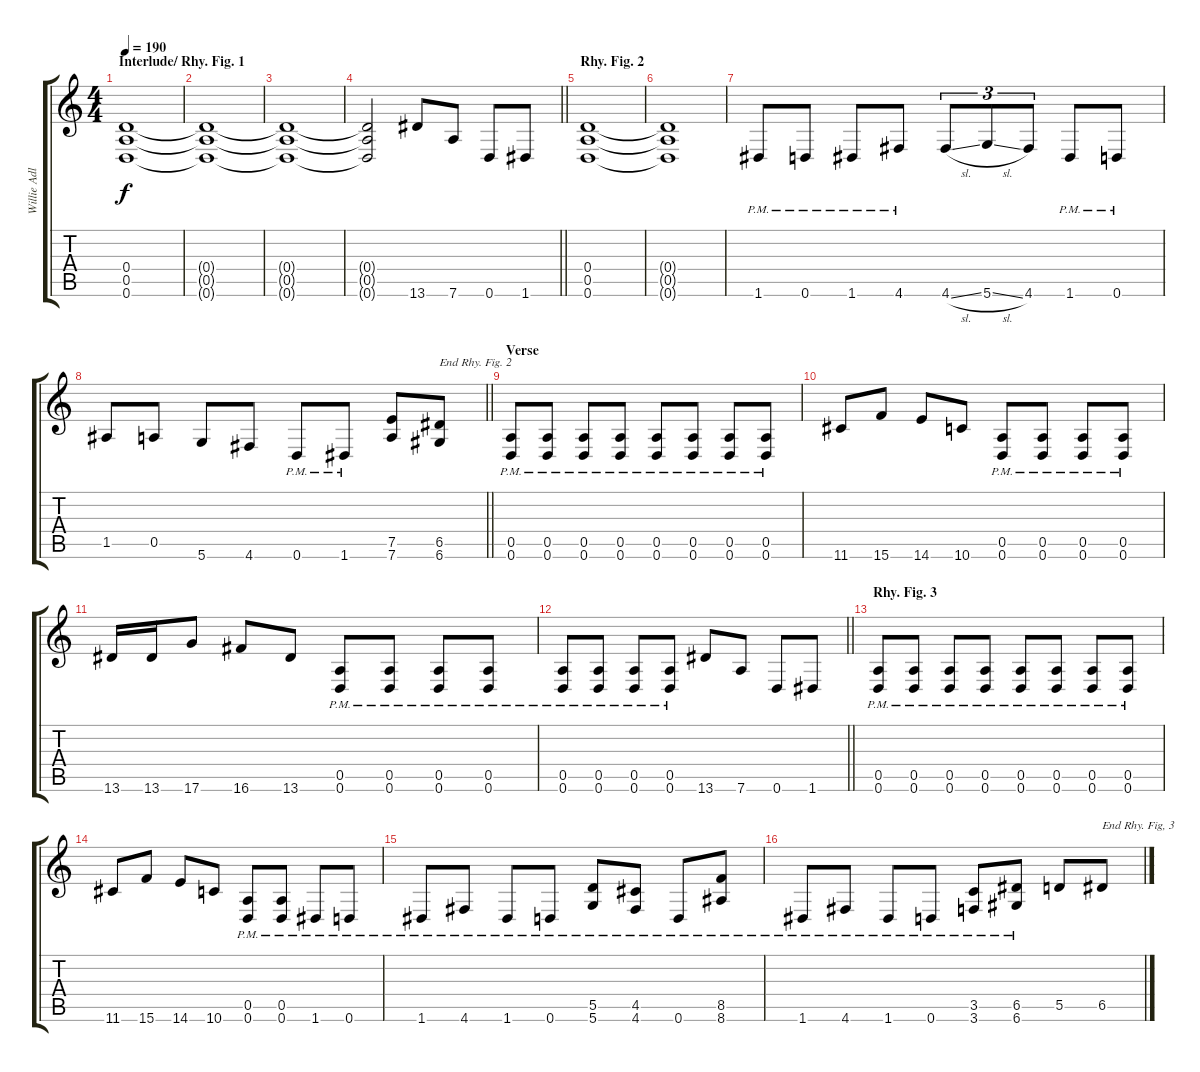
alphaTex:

\track ("Willie Adler" "Willie Adl") {instrument distortionguitar}
\staff {score tabs}
\tuning (E4 B3 G3 D3 A2 D2) {hide}
\ts (4 4)
\section ("" "Interlude/ Rhy. Fig. 1")
\tempo 190
\clef g2
\ks c
(0.4 0.5 0.6).1{dy f} |
(0.4{t} 0.5{t} 0.6{t}).1 |
(0.4{t} 0.5{t} 0.6{t}).1 |
\barLineRight lightlight
(0.4{t} 0.5{t} 0.6{t}).2 13.6.8 7.6.8 0.6.8 1.6.8 |
\section ("" "Rhy. Fig. 2")
(0.4 0.5 0.6).1 |
(0.4{t} 0.5{t} 0.6{t}).1 |
1.6{pm}.8 0.6{pm}.8 1.6{pm}.8 4.6{pm}.8 4.6{sl}.8{tu (3 2)} 5.6{sl}.8{tu (3 2)} 4.6.8{tu (3 2)} 1.6{pm}.8 0.6{pm}.8 |
\barLineRight lightlight
1.5.8 0.5.8 5.6.8 4.6.8 0.6{pm}.8 1.6{pm}.8 (7.5 7.6).8 (6.5 6.6).8{txt "End Rhy. Fig. 2"} |
\section ("" "Verse")
(0.5{pm} 0.6{pm}).8 (0.5{pm} 0.6{pm}).8 (0.5{pm} 0.6{pm}).8 (0.5{pm} 0.6{pm}).8 (0.5{pm} 0.6{pm}).8 (0.5{pm} 0.6{pm}).8 (0.5{pm} 0.6{pm}).8 (0.5{pm} 0.6{pm}).8 |
11.6.8 15.6.8 14.6.8 10.6.8 (0.5{pm} 0.6{pm}).8 (0.5{pm} 0.6{pm}).8 (0.5{pm} 0.6{pm}).8 (0.5{pm} 0.6{pm}).8 |
13.6.16 13.6.16 17.6.8 16.6.8 13.6.8 (0.5{pm} 0.6{pm}).8 (0.5{pm} 0.6{pm}).8 (0.5{pm} 0.6{pm}).8 (0.5{pm} 0.6{pm}).8 |
\barLineRight lightlight
(0.5{pm} 0.6{pm}).8 (0.5{pm} 0.6{pm}).8 (0.5{pm} 0.6{pm}).8 (0.5{pm} 0.6{pm}).8 13.6.8 7.6.8 0.6.8 1.6.8 |
\section ("" "Rhy. Fig. 3")
(0.5{pm} 0.6{pm}).8 (0.5{pm} 0.6{pm}).8 (0.5{pm} 0.6{pm}).8 (0.5{pm} 0.6{pm}).8 (0.5{pm} 0.6{pm}).8 (0.5{pm} 0.6{pm}).8 (0.5{pm} 0.6{pm}).8 (0.5{pm} 0.6{pm}).8 |
11.6.8 15.6.8 14.6.8 10.6.8 (0.5{pm} 0.6{pm}).8 (0.5{pm} 0.6{pm}).8 1.6{pm}.8 0.6{pm}.8 |
1.6{pm}.8 4.6{pm}.8 1.6{pm}.8 0.6{pm}.8 (5.5{pm} 5.6{pm}).8 (4.5{pm} 4.6{pm}).8 0.6{pm}.8 (8.5{pm} 8.6{pm}).8 |
1.6{pm}.8 4.6{pm}.8 1.6{pm}.8 0.6{pm}.8 (3.5{pm} 3.6{pm}).8 (6.5{pm} 6.6{pm}).8 5.5.8 6.5.8{txt "End Rhy. Fig, 3"}
